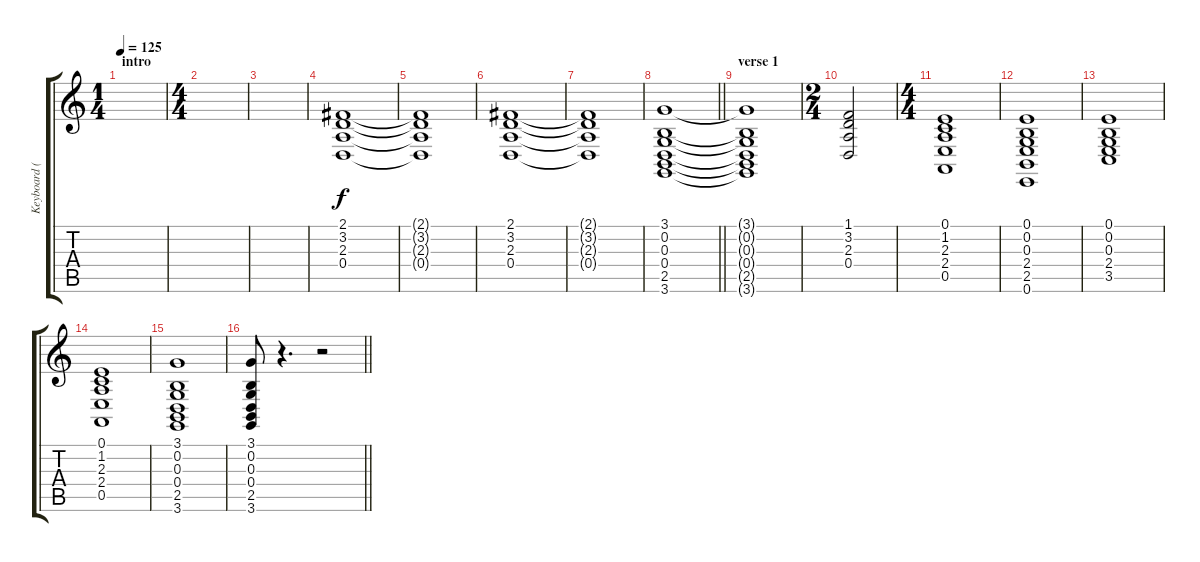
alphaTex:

\track ("Keyboard (Wright)" "Keyboard (") {instrument drawbarorgan}
\staff {score tabs}
\tuning (E4 B3 G3 D3 A2 E2) {hide}
\ts (1 4)
\section ("" "intro")
\tempo 125
\clef g2
\ks c
|
\ts (4 4)
|
|
(2.1 3.2 2.3 0.4).1 |
(2.1{t} 3.2{t} 2.3{t} 0.4{t}).1 |
(2.1 3.2 2.3 0.4).1 |
(2.1{t} 3.2{t} 2.3{t} 0.4{t}).1 |
\barLineRight lightlight
(3.1 0.2 0.3 0.4 2.5 3.6).1 |
\section ("" "verse 1")
(3.1{t} 0.2{t} 0.3{t} 0.4{t} 2.5{t} 3.6{t}).1 |
\ts (2 4)
(1.1 3.2 2.3 0.4).2 |
\ts (4 4)
(0.1 1.2 2.3 2.4 0.5).1 |
(0.1 0.2 0.3 2.4 2.5 0.6).1 |
(0.1 0.2 0.3 2.4 3.5).1 |
(0.1 1.2 2.3 2.4 0.5).1 |
(3.1 0.2 0.3 0.4 2.5 3.6).1 |
\barLineRight lightlight
(3.1 0.2 0.3 0.4 2.5 3.6).8 r.4{d} r.2
